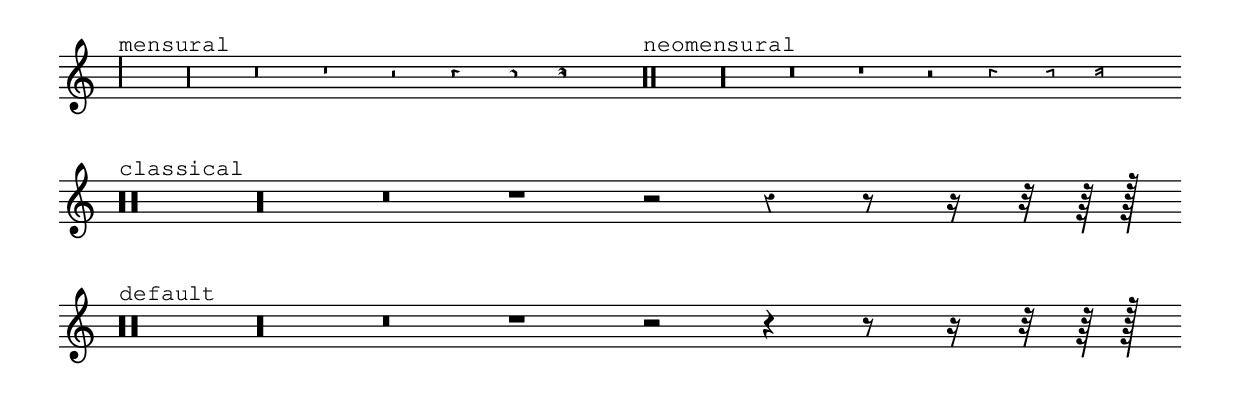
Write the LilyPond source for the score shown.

%% Do not edit this file; it is automatically
%% generated from LSR http://lsr.dsi.unimi.it
%% This file is in the public domain.
\version "2.12.2"

\header {
  lsrtags = "rhythms, ancient-notation, tweaks-and-overrides"

%% Translation of GIT committish: fa19277d20f8ab0397c560eb0e7b814bd804ecec
  doctitlees = "Estilos de silencios"
  texidoces = "
Los silencios se pueden imprimir en distintos estilos.
"

%% Translation of GIT committish: 0a868be38a775ecb1ef935b079000cebbc64de40

  doctitlede = "Pausenstile"
  texidocde = "
Pausen können in verschiedenen Stilen dargestellt werden.
"



%% Translation of GIT committish: 4da4307e396243a5a3bc33a0c2753acac92cb685
  texidocfr = "
Les silences peuvent être gravés selon différents styles.

"
  doctitlefr = "Styles de silences"

  texidoc = "
Rests may be used in various styles.




"
  doctitle = "Rest styles"
} % begin verbatim

\layout {
  indent = 0
  \context {
    \Staff
    \remove "Time_signature_engraver"
  }
}

\new Staff \relative c {
  \cadenzaOn
  \override Staff.Rest #'style = #'mensural
  r\maxima^\markup \typewriter { mensural }
  r\longa r\breve r1 r2 r4 r8 r16 s32 s64 s128 s128
  \bar ""

  \override Staff.Rest #'style = #'neomensural
  r\maxima^\markup \typewriter { neomensural }
  r\longa r\breve r1 r2 r4 r8 r16 s32 s64 s128 s128
  \bar ""

  \override Staff.Rest #'style = #'classical
  r\maxima^\markup \typewriter { classical }
  r\longa r\breve r1 r2 r4 r8 r16 r32 r64 r128 s128
  \bar ""

  \override Staff.Rest  #'style = #'default
  r\maxima^\markup \typewriter { default }
  r\longa r\breve r1 r2 r4 r8 r16 r32 r64 r128 s128
}

